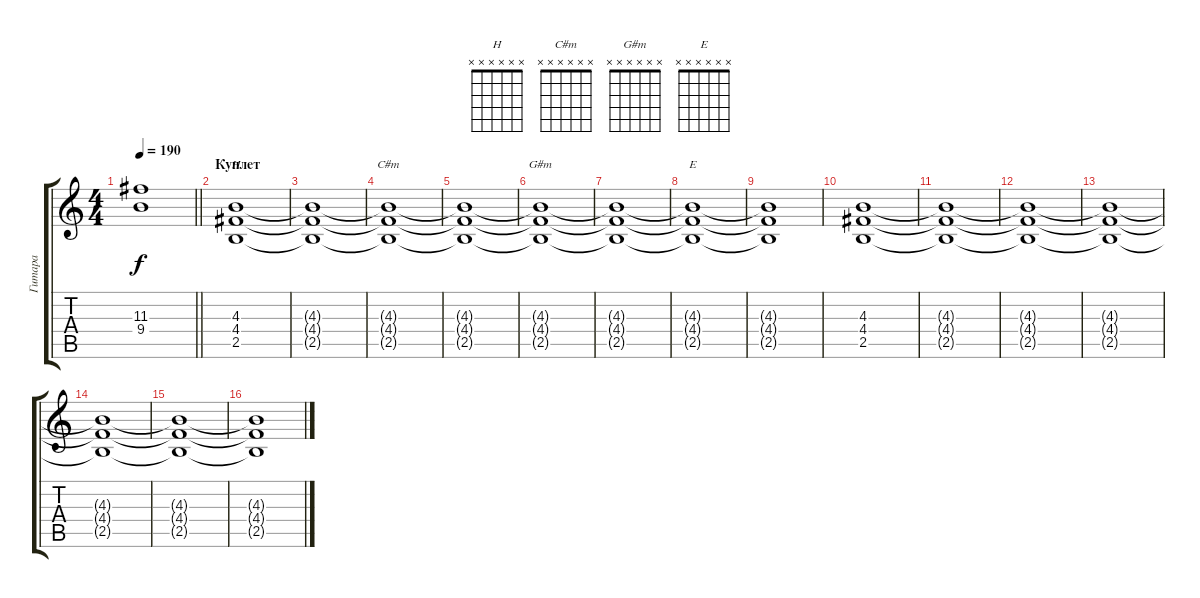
\track ("Гитара" "Гитара") {instrument distortionguitar}
\staff {score tabs}
\tuning (E4 B3 G3 D3 A2 E2) {hide}
\chord ("H" x x x x x x)
\chord ("C#m" x x x x x x)
\chord ("G#m" x x x x x x)
\chord ("E" x x x x x x)
\ts (4 4)
\tempo 190
\clef g2
\barLineRight lightlight
\ks c
(11.3{t} 9.4{t}).1{dy f} |
\section ("" "Куплет")
(4.3 4.4 2.5).1{ch "H"} |
(4.3{t} 4.4{t} 2.5{t}).1 |
(4.3{t} 4.4{t} 2.5{t}).1{ch "C#m" volume 4} |
(4.3{t} 4.4{t} 2.5{t}).1 |
(4.3{t} 4.4{t} 2.5{t}).1{ch "G#m"} |
(4.3{t} 4.4{t} 2.5{t}).1 |
(4.3{t} 4.4{t} 2.5{t}).1{ch "E" volume 1} |
(4.3{t} 4.4{t} 2.5{t}).1 |
(4.3 4.4 2.5).1{volume 14} |
(4.3{t} 4.4{t} 2.5{t}).1 |
(4.3{t} 4.4{t} 2.5{t}).1{volume 4} |
(4.3{t} 4.4{t} 2.5{t}).1 |
(4.3{t} 4.4{t} 2.5{t}).1 |
(4.3{t} 4.4{t} 2.5{t}).1 |
(4.3{t} 4.4{t} 2.5{t}).1{volume 1}
